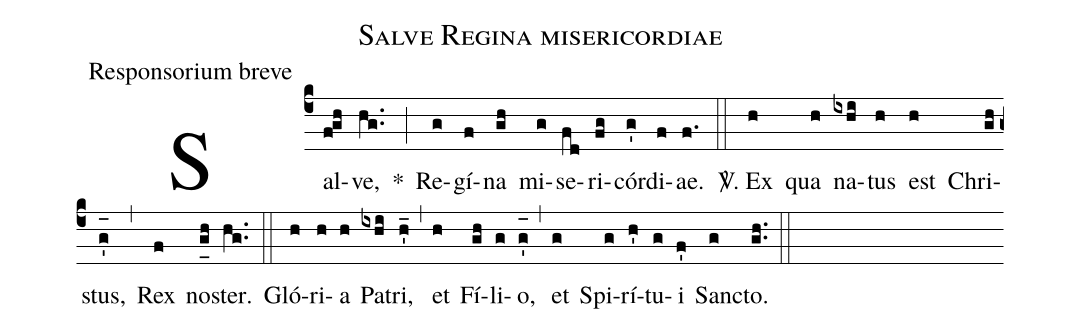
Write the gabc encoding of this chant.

name:Salve Regina misericordiae;
office-part:Responsorium breve;
%%
(c4) Sal(fgh)ve,(hg..) *(;) Re(g)gí(f)na(gh) mi(g)se(fd)ri(fg)cór(g')di(f)ae.(f.) (::)
<sp>V/</sp>. Ex(h) qua(h) na(ixhi)tus(h) est(h) Chri(gh)stus,(g'_[oh:h]) (,) Rex(f) no(g_[uh:l]h)ster.(hg..) (::) Gló(h)ri(h)a(h) Pa(ixhi)tri,(h'_) (,) et(h) Fí(gh)li(g)o,(g'_[oh:h]) (,) et(g) Spi(g)rí(h')tu(g)i(f') San(g)cto.(gh..) (::)
